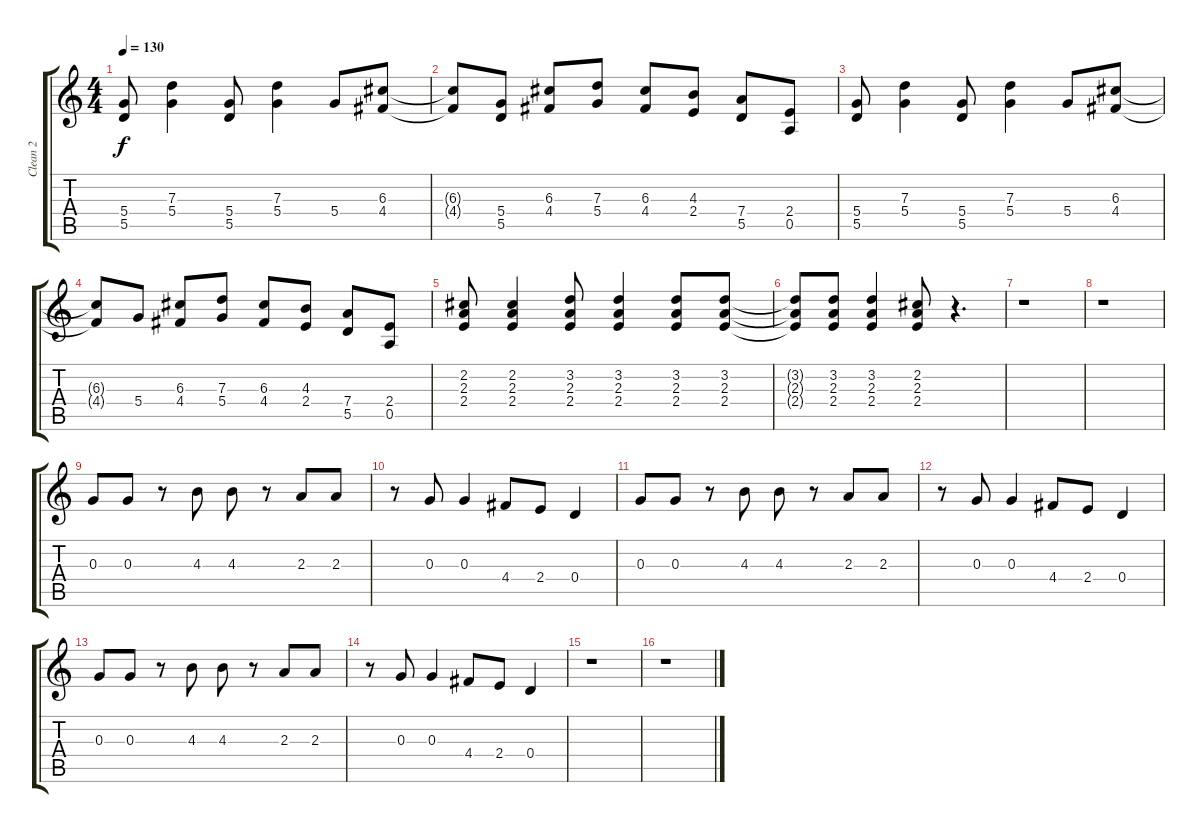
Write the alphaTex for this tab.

\track ("Clean 2" "Clean 2") {instrument electricguitarclean}
\staff {score tabs}
\tuning (E4 B3 G3 D3 A2 E2) {hide}
\ts (4 4)
\tempo 130
\clef g2
\ks c
(5.4 5.5).8{dy f} (7.3 5.4).4 (5.4 5.5).8 (7.3 5.4).4 5.4.8 (6.3 4.4).8 |
(6.3{t} 4.4{t}).8 (5.4 5.5).8 (6.3 4.4).8 (7.3 5.4).8 (6.3 4.4).8 (4.3 2.4).8 (7.4 5.5).8 (2.4 0.5).8 |
(5.4 5.5).8 (7.3 5.4).4 (5.4 5.5).8 (7.3 5.4).4 5.4.8 (6.3 4.4).8 |
(6.3{t} 4.4{t}).8 5.4.8 (6.3 4.4).8 (7.3 5.4).8 (6.3 4.4).8 (4.3 2.4).8 (7.4 5.5).8 (2.4 0.5).8 |
(2.2 2.3 2.4).8 (2.2 2.3 2.4).4 (3.2 2.3 2.4).8 (3.2 2.3 2.4).4 (3.2 2.3 2.4).8 (3.2 2.3 2.4).8 |
(3.2{t} 2.3{t} 2.4{t}).8 (3.2 2.3 2.4).8 (3.2 2.3 2.4).4 (2.2 2.3 2.4).8 r.4{d} |
r.1 |
r.1 |
0.3.8 0.3.8 r.8 4.3.8 4.3.8 r.8 2.3.8 2.3.8 |
r.8 0.3.8 0.3.4 4.4.8 2.4.8 0.4.4 |
0.3.8 0.3.8 r.8 4.3.8 4.3.8 r.8 2.3.8 2.3.8 |
r.8 0.3.8 0.3.4 4.4.8 2.4.8 0.4.4 |
0.3.8 0.3.8 r.8 4.3.8 4.3.8 r.8 2.3.8 2.3.8 |
r.8 0.3.8 0.3.4 4.4.8 2.4.8 0.4.4 |
r.1 |
r.1
